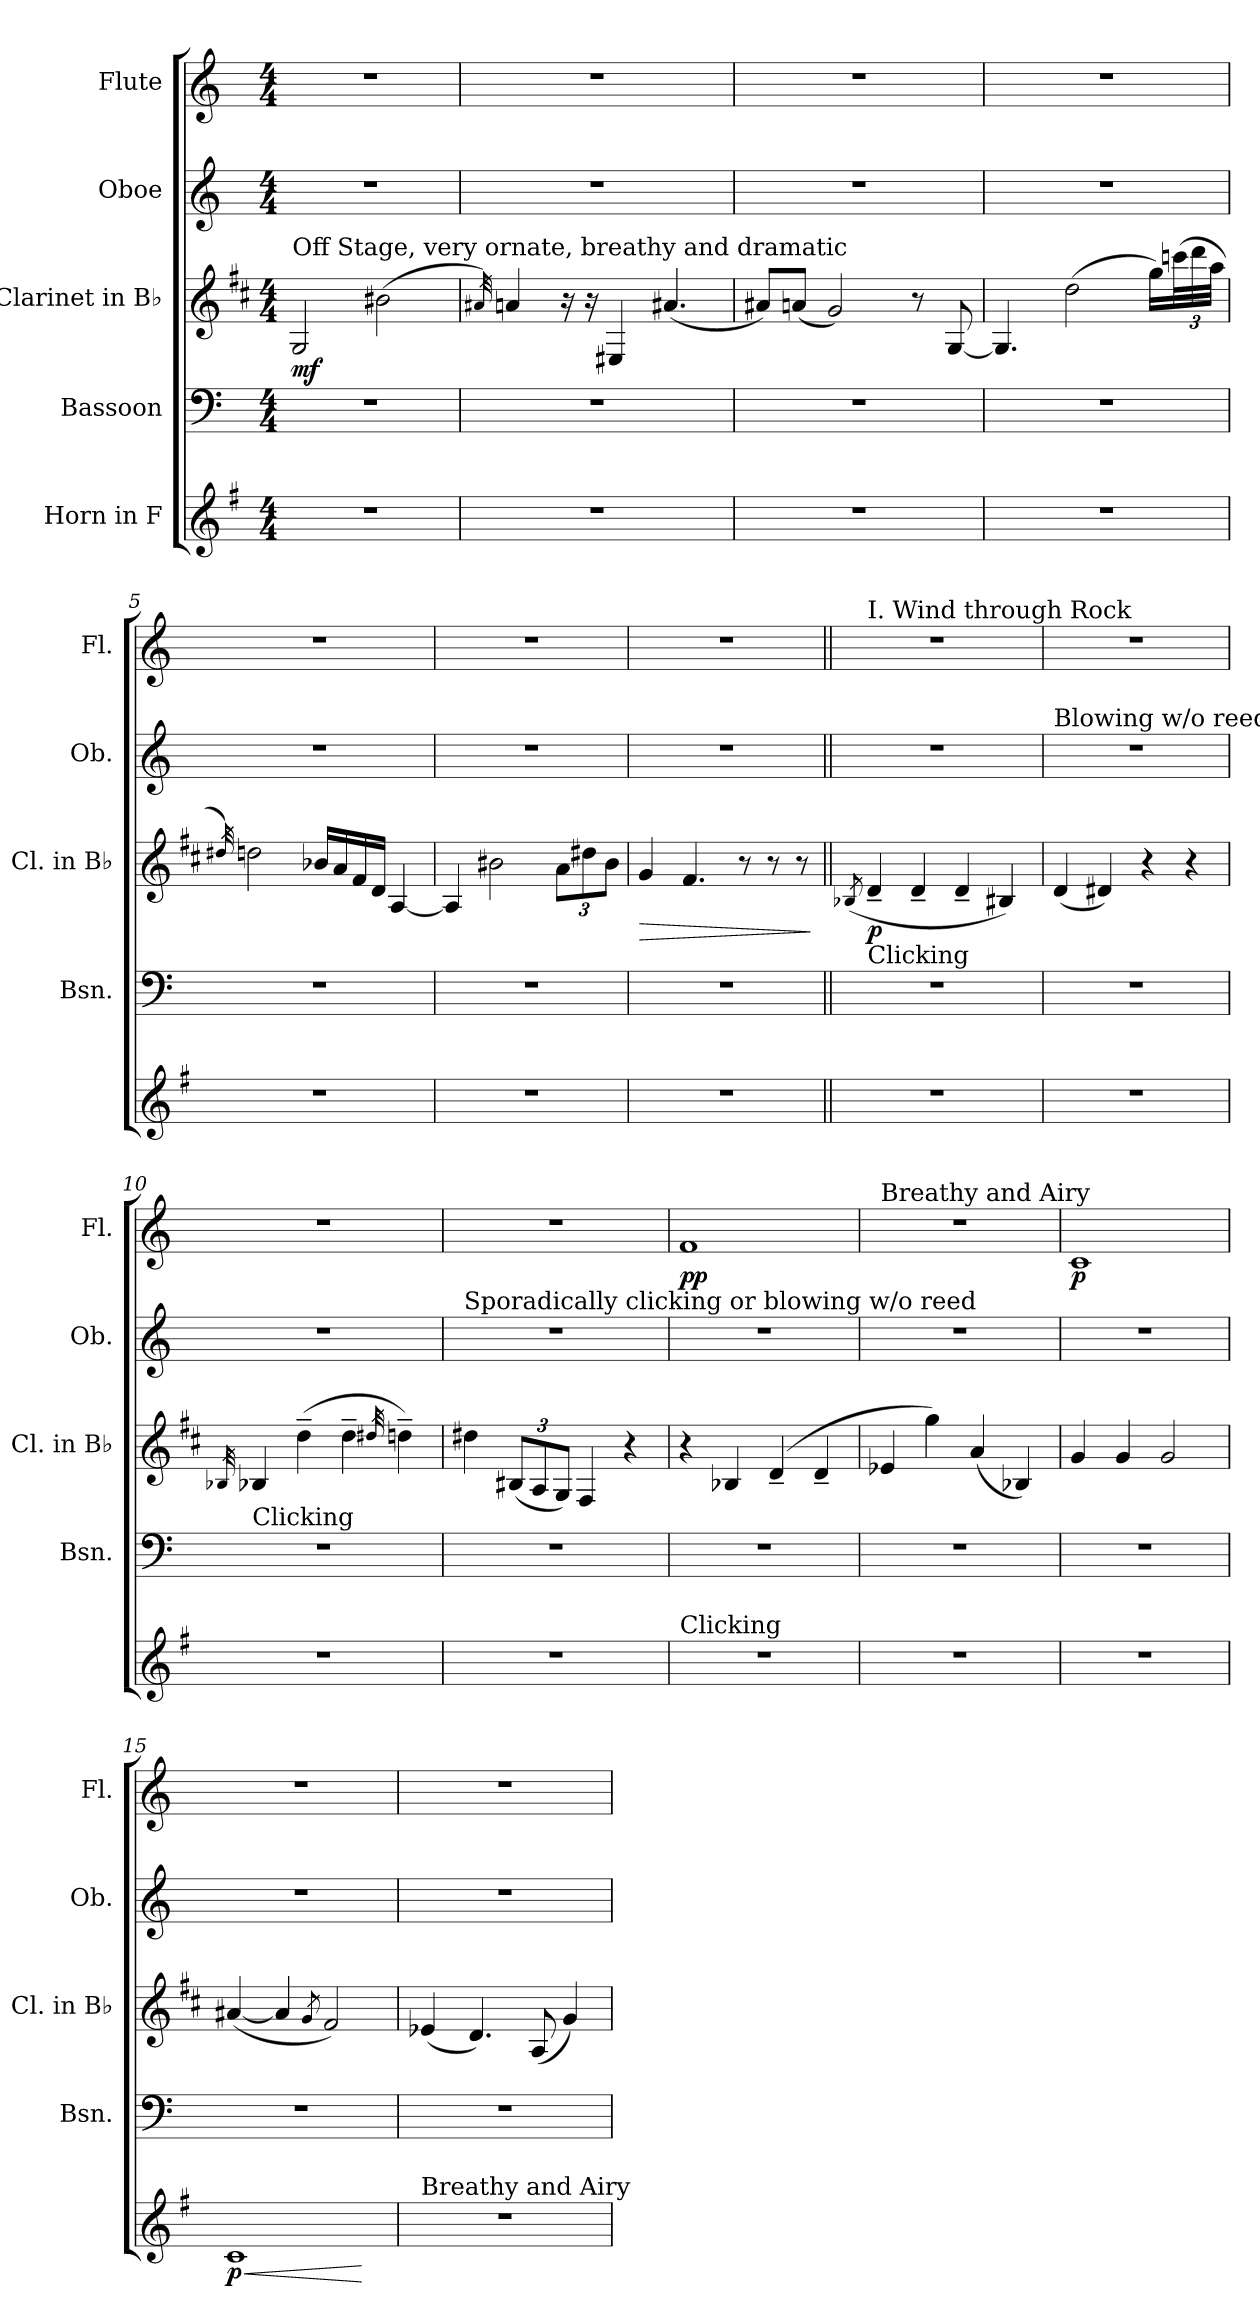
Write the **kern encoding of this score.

**kern	**dynam	**kern	**kern	**dynam	**kern	**kern	**dynam
*part5	*part5	*part4	*part3	*part3	*part2	*part1	*part1
*staff5	*staff5	*staff4	*staff3	*staff3	*staff2	*staff1	*staff1
*I"Horn in F	*	*I"Bassoon	*I"Clarinet in B♭	*	*I"Oboe	*I"Flute	*
*	*	*I'Bsn.	*I'Cl. in B♭	*	*I'Ob.	*I'Fl.	*
*clefG2	*	*clefF4	*clefG2	*	*clefG2	*clefG2	*
*ITrd4c7	*	*	*ITrd1c2	*	*	*	*
*k[]	*	*k[]	*k[]	*	*k[]	*k[]	*
*M4/4	*	*M4/4	*M4/4	*	*M4/4	*M4/4	*
*MM50	*	*MM50	*MM50	*	*MM50	*MM50	*
=1	=1	=1	=1	=1	=1	=1	=1
!	!	!	!LO:TX:a:t=Off Stage, very ornate, breathy and dramatic	!	!	!	!
!	!	!	!	!LO:DY:b	!	!	!
1r	.	1r	2F/	mf	1r	1r	.
.	.	.	(2a#X\	.	.	.	.
=2	=2	=2	=2	=2	=2	=2	=2
.	.	.	32qg#X/)	.	.	.	.
1r	.	1r	4gn/	.	1r	1r	.
.	.	.	16r	.	.	.	.
.	.	.	16r	.	.	.	.
.	.	.	4D#X/	.	.	.	.
.	.	.	(4.g#X/	.	.	.	.
=3	=3	=3	=3	=3	=3	=3	=3
1r	.	1r	8g#X/L)	.	1r	1r	.
.	.	.	(8gn/J	.	.	.	.
.	.	.	2f/)	.	.	.	.
.	.	.	8r	.	.	.	.
.	.	.	[8F/	.	.	.	.
!!LO:LB:g=z
=4	=4	=4	=4	=4	=4	=4	=4
1r	.	1r	4.F/]	.	1r	1r	.
.	.	.	(2cc\	.	.	.	.
.	.	.	16ff\LL)	.	.	.	.
*	*	*	*Xbrackettup	*	*	*	*
.	.	.	(48bb-X\L	.	.	.	.
.	.	.	48ccc\	.	.	.	.
.	.	.	48gg\JJJ	.	.	.	.
=5	=5	=5	=5	=5	=5	=5	=5
.	.	.	32qcc#X/)	.	.	.	.
1r	.	1r	2ccn\	.	1r	1r	.
.	.	.	16a-X/LL	.	.	.	.
.	.	.	16g/	.	.	.	.
.	.	.	16e/	.	.	.	.
.	.	.	16c/JJ	.	.	.	.
.	.	.	[4G/	.	.	.	.
=6	=6	=6	=6	=6	=6	=6	=6
1r	.	1r	4G/]	.	1r	1r	.
.	.	.	2a#X\	.	.	.	.
.	.	.	12g\L	.	.	.	.
.	.	.	12cc#X\	.	.	.	.
.	.	.	12a#\J	.	.	.	.
!!LO:PB:g=z
=7	=7	=7	=7	=7	=7	=7	=7
!	!	!	!	!LO:HP:b	!	!	!
1r	.	1r	4f/	>	1r	1r	.
.	.	.	4.e/	.	.	.	.
.	.	.	8r	.	.	.	.
.	.	.	8r	.	.	.	.
.	.	.	8r	.	.	.	.
.	.	.	.	]	.	.	.
=8||	=8||	=8||	=8||	=8||	=8||	=8||	=8||
*	*	*	*	*	*	*MM55	*
.	.	.	(8qA-X/	.	.	.	.
!	!	!	!	!	!	!LO:TX:t=I. Wind through Rock	!
!	!	!LO:TX:a:t=Clicking	!	!	!	!	!
!	!	!	!	!LO:DY:b	!	!	!
1r	.	1r	4c~/	p	1r	1r	.
.	.	.	4c~/	.	.	.	.
.	.	.	4c~/	.	.	.	.
.	.	.	4A#X/)	.	.	.	.
=9	=9	=9	=9	=9	=9	=9	=9
!	!	!	!	!	!LO:TX:a:t=Blowing w/o reed	!	!
1r	.	1r	(4c/	.	1r	1r	.
.	.	.	4c#X/)	.	.	.	.
.	.	.	4r	.	.	.	.
.	.	.	4r	.	.	.	.
=10	=10	=10	=10	=10	=10	=10	=10
.	.	.	32qA-X/	.	.	.	.
!	!	!LO:TX:a:t=Clicking	!	!	!	!	!
1r	.	1r	4A-/	.	1r	1r	.
.	.	.	(4cc~\	.	.	.	.
.	.	.	4cc~\	.	.	.	.
.	.	.	32qcc#X/	.	.	.	.
.	.	.	4ccn~\)	.	.	.	.
!!LO:LB:g=z
=11	=11	=11	=11	=11	=11	=11	=11
!	!	!	!	!	!LO:TX:a:t=Sporadically clicking or blowing w/o reed	!	!
1r	.	1r	4cc#X\	.	1r	1r	.
.	.	.	(12A#X/L	.	.	.	.
.	.	.	12G/	.	.	.	.
.	.	.	12F/J)	.	.	.	.
.	.	.	4E/	.	.	.	.
.	.	.	4r	.	.	.	.
=12	=12	=12	=12	=12	=12	=12	=12
!LO:TX:a:t=Clicking	!	!	!	!	!	!	!
!	!	!	!	!	!	!	!LO:DY:b
1r	.	1r	4r	.	1r	1f	pp
.	.	.	4A-X/	.	.	.	.
.	.	.	(4c~/	.	.	.	.
.	.	.	4c~/	.	.	.	.
=13	=13	=13	=13	=13	=13	=13	=13
!	!	!	!	!	!	!LO:TX:a:t=Breathy and Airy	!
1r	.	1r	4d-X/	.	1r	1r	.
.	.	.	4ff\)	.	.	.	.
.	.	.	(4g/	.	.	.	.
.	.	.	4A-X/)	.	.	.	.
=14	=14	=14	=14	=14	=14	=14	=14
!	!	!	!	!	!	!	!LO:DY:b
1r	.	1r	4f/	.	1r	1c	p
.	.	.	4f/	.	.	.	.
.	.	.	2f/	.	.	.	.
=15	=15	=15	=15	=15	=15	=15	=15
!	!LO:HP:b	!	!	!	!	!	!
!	!LO:HP:n=1:b	!	!	!	!	!	!
!	!LO:DY:n=1:b	!	!	!	!	!	!
1F	< > p	1r	([4g#X/	.	1r	1r	.
.	.	.	4g#/]	.	.	.	.
.	.	.	8qf/	.	.	.	.
.	.	.	2e/)	.	.	.	.
.	[	.	.	.	.	.	.
!!LO:PB:g=z
=16	=16	=16	=16	=16	=16	=16	=16
!LO:TX:a:t=Breathy and Airy	!	!	!	!	!	!	!
1r	.	1r	(4d-X/	.	1r	1r	.
.	.	.	4.c/)	.	.	.	.
.	.	.	(8G/	.	.	.	.
.	.	.	4f/)	.	.	.	.
.	]	.	.	.	.	.	.
=	=	=	=	=	=	=	=
*-	*-	*-	*-	*-	*-	*-	*-
